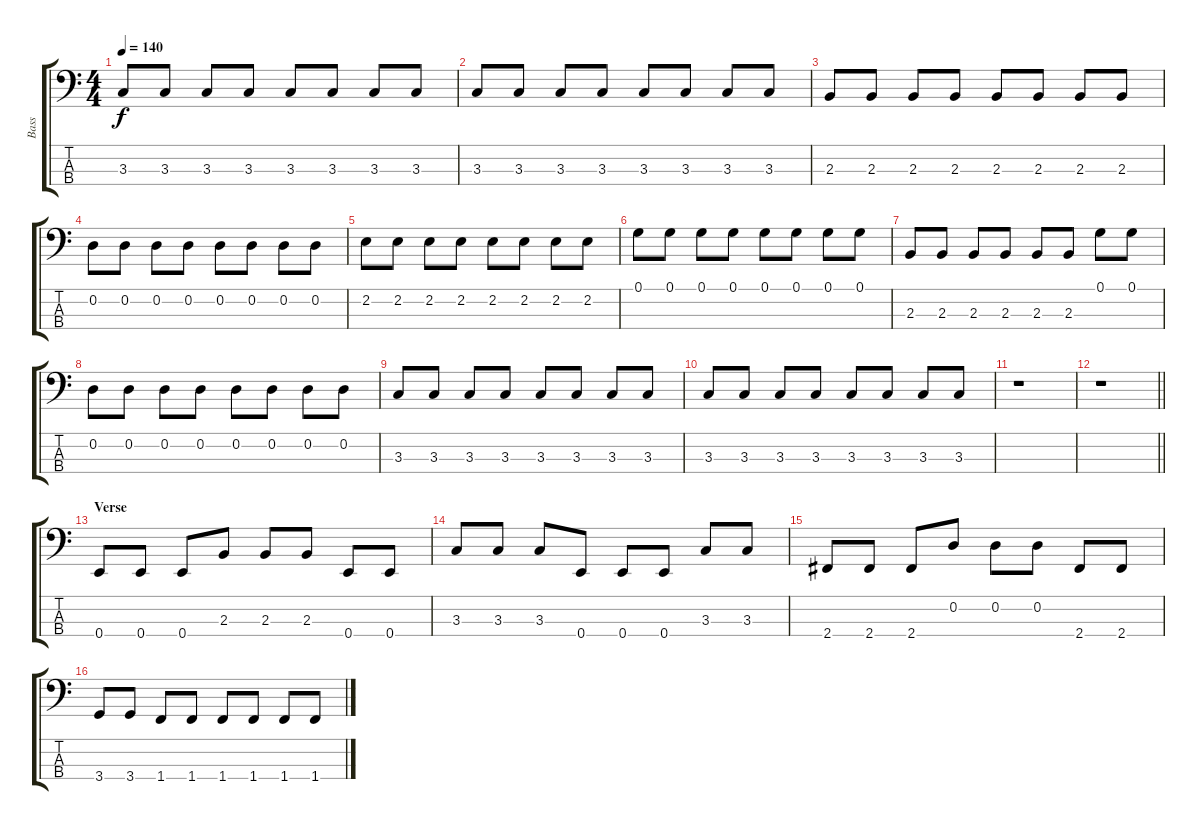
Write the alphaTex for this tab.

\track ("Bass" "Bass") {instrument electricbassfinger}
\staff {score tabs}
\tuning (G2 D2 A1 E1) {hide}
\ts (4 4)
\tempo 140
\clef f4
\ks c
3.3.8{dy f} 3.3.8 3.3.8 3.3.8 3.3.8 3.3.8 3.3.8 3.3.8 |
3.3.8 3.3.8 3.3.8 3.3.8 3.3.8 3.3.8 3.3.8 3.3.8 |
2.3.8 2.3.8 2.3.8 2.3.8 2.3.8 2.3.8 2.3.8 2.3.8 |
0.2.8 0.2.8 0.2.8 0.2.8 0.2.8 0.2.8 0.2.8 0.2.8 |
2.2.8 2.2.8 2.2.8 2.2.8 2.2.8 2.2.8 2.2.8 2.2.8 |
0.1.8 0.1.8 0.1.8 0.1.8 0.1.8 0.1.8 0.1.8 0.1.8 |
2.3.8 2.3.8 2.3.8 2.3.8 2.3.8 2.3.8 0.1.8 0.1.8 |
0.2.8 0.2.8 0.2.8 0.2.8 0.2.8 0.2.8 0.2.8 0.2.8 |
3.3.8 3.3.8 3.3.8 3.3.8 3.3.8 3.3.8 3.3.8 3.3.8 |
3.3.8 3.3.8 3.3.8 3.3.8 3.3.8 3.3.8 3.3.8 3.3.8 |
r.1 |
\barLineRight lightlight
r.1 |
\section ("" "Verse")
0.4.8 0.4.8 0.4.8 2.3.8 2.3.8 2.3.8 0.4.8 0.4.8 |
3.3.8 3.3.8 3.3.8 0.4.8 0.4.8 0.4.8 3.3.8 3.3.8 |
2.4.8 2.4.8 2.4.8 0.2.8 0.2.8 0.2.8 2.4.8 2.4.8 |
3.4.8 3.4.8 1.4.8 1.4.8 1.4.8 1.4.8 1.4.8 1.4.8
